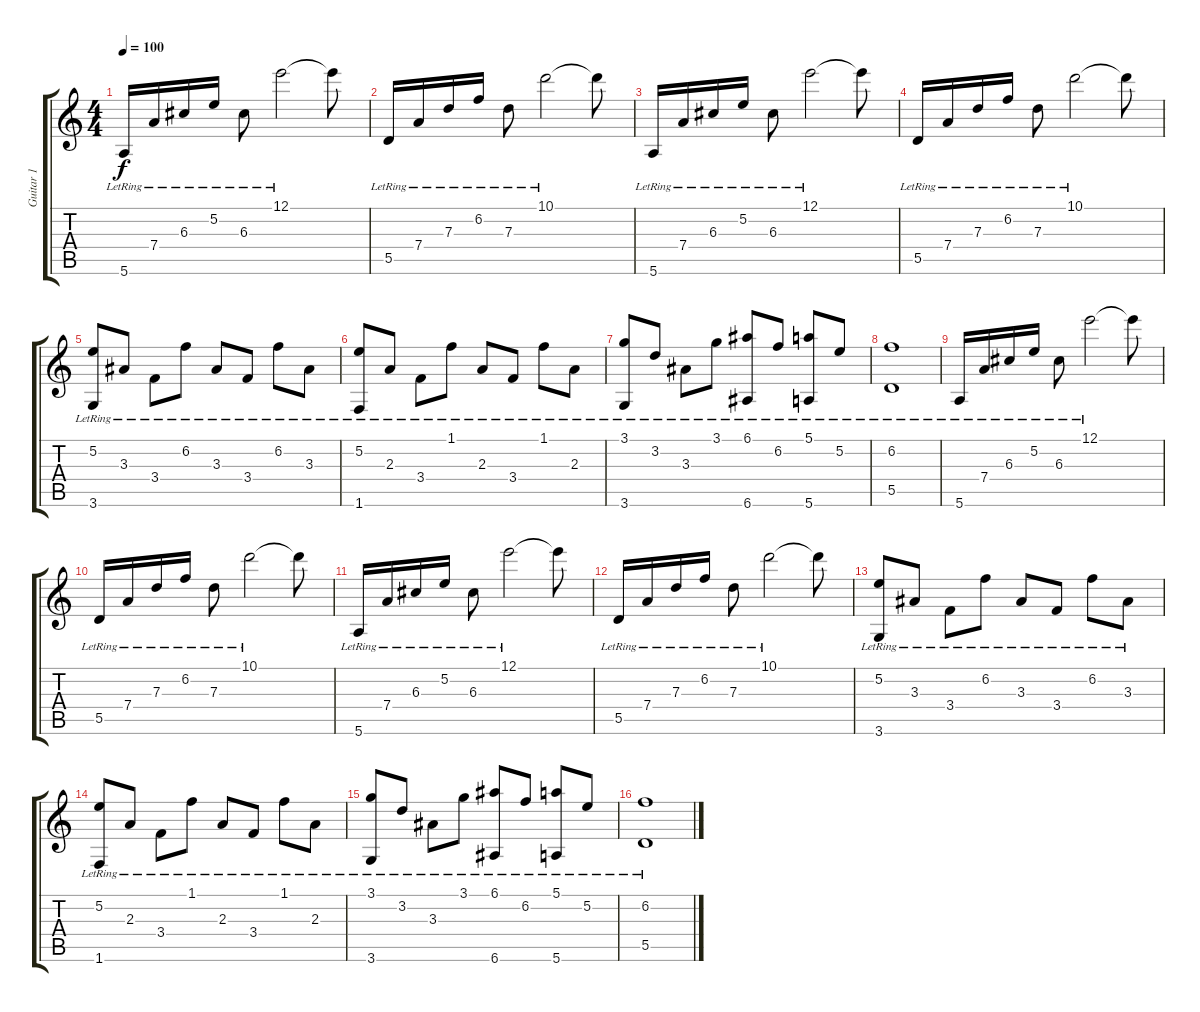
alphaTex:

\track ("Guitar 1" "Guitar 1") {instrument acousticguitarsteel}
\staff {score tabs}
\tuning (E4 B3 G3 D3 A2 E2) {hide}
\ts (4 4)
\tempo 100
\clef g2
\ks c
5.6{lr}.16{dy f} 7.4{lr}.16 6.3{lr}.16 5.2{lr}.16 6.3{lr}.8 12.1{lr}.2 12.1{t}.8 |
5.5{lr}.16 7.4{lr}.16 7.3{lr}.16 6.2{lr}.16 7.3{lr}.8 10.1{lr}.2 10.1{t}.8 |
5.6{lr}.16 7.4{lr}.16 6.3{lr}.16 5.2{lr}.16 6.3{lr}.8 12.1{lr}.2 12.1{t}.8 |
5.5{lr}.16 7.4{lr}.16 7.3{lr}.16 6.2{lr}.16 7.3{lr}.8 10.1{lr}.2 10.1{t}.8 |
(5.2{lr} 3.6{lr}).8 3.3{lr}.8 3.4{lr}.8 6.2{lr}.8 3.3{lr}.8 3.4{lr}.8 6.2{lr}.8 3.3{lr}.8 |
(5.2{lr} 1.6{lr}).8 2.3{lr}.8 3.4{lr}.8 1.1{lr}.8 2.3{lr}.8 3.4{lr}.8 1.1{lr}.8 2.3{lr}.8 |
(3.1{lr} 3.6{lr}).8 3.2{lr}.8 3.3{lr}.8 3.1{lr}.8 (6.1{lr} 6.6{lr}).8 6.2{lr}.8 (5.1{lr} 5.6{lr}).8 5.2{lr}.8 |
(6.2{lr} 5.5{lr}).1 |
5.6{lr}.16 7.4{lr}.16 6.3{lr}.16 5.2{lr}.16 6.3{lr}.8 12.1{lr}.2 12.1{t}.8 |
5.5{lr}.16 7.4{lr}.16 7.3{lr}.16 6.2{lr}.16 7.3{lr}.8 10.1{lr}.2 10.1{t}.8 |
5.6{lr}.16 7.4{lr}.16 6.3{lr}.16 5.2{lr}.16 6.3{lr}.8 12.1{lr}.2 12.1{t}.8 |
5.5{lr}.16 7.4{lr}.16 7.3{lr}.16 6.2{lr}.16 7.3{lr}.8 10.1{lr}.2 10.1{t}.8 |
(5.2{lr} 3.6{lr}).8 3.3{lr}.8 3.4{lr}.8 6.2{lr}.8 3.3{lr}.8 3.4{lr}.8 6.2{lr}.8 3.3{lr}.8 |
(5.2{lr} 1.6{lr}).8 2.3{lr}.8 3.4{lr}.8 1.1{lr}.8 2.3{lr}.8 3.4{lr}.8 1.1{lr}.8 2.3{lr}.8 |
(3.1{lr} 3.6{lr}).8 3.2{lr}.8 3.3{lr}.8 3.1{lr}.8 (6.1{lr} 6.6{lr}).8 6.2{lr}.8 (5.1{lr} 5.6{lr}).8 5.2{lr}.8 |
(6.2{lr} 5.5{lr}).1
